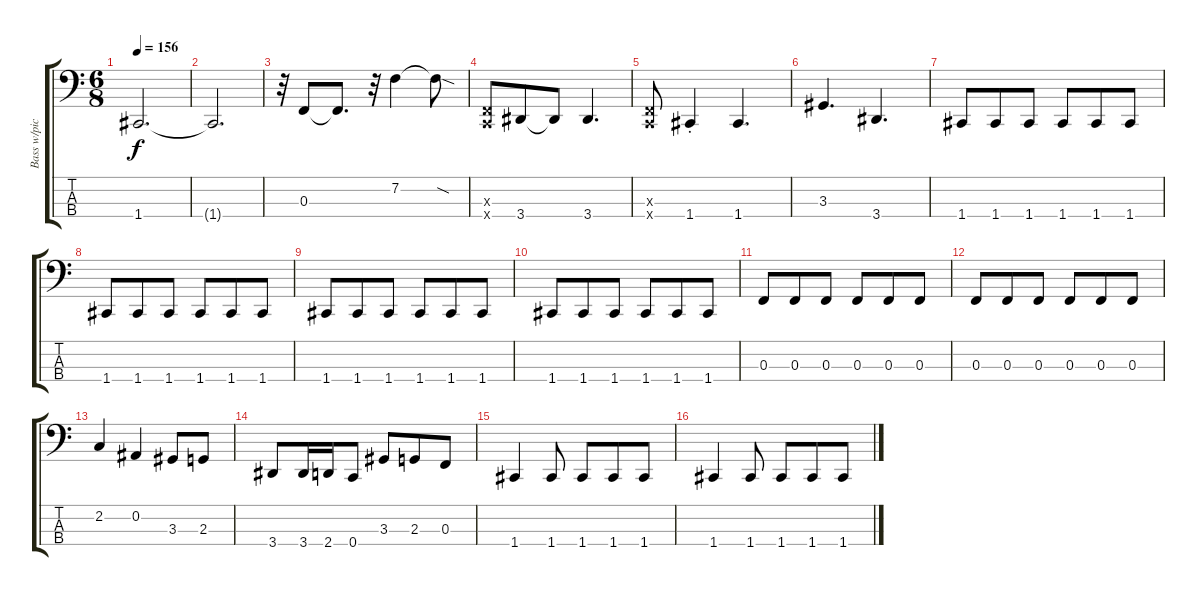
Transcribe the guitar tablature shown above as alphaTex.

\track ("Bass w/pick" "Bass w/pic") {instrument electricbasspick}
\staff {score tabs}
\tuning (Eb2 Bb1 F1 C1) {hide}
\ts (6 8)
\tempo 156
\clef f4
\ks c
1.4.2{d dy f} |
1.4{t}.2{d} |
r.32 0.3.8 0.3{t}.8{d} r.32 7.2.4 7.2{sod t}.8 |
(0.3{x} 0.4{x}).8 3.4.8 3.4{t}.8 3.4.4{d} |
(0.3{x} 0.4{x}).8 1.4{st}.4 1.4.4{d} |
3.3.4{d} 3.4.4{d} |
1.4.8 1.4.8 1.4.8 1.4.8 1.4.8 1.4.8 |
1.4.8 1.4.8 1.4.8 1.4.8 1.4.8 1.4.8 |
1.4.8 1.4.8 1.4.8 1.4.8 1.4.8 1.4.8 |
1.4.8 1.4.8 1.4.8 1.4.8 1.4.8 1.4.8 |
0.3.8 0.3.8 0.3.8 0.3.8 0.3.8 0.3.8 |
0.3.8 0.3.8 0.3.8 0.3.8 0.3.8 0.3.8 |
2.2.4 0.2.4 3.3.8 2.3.8 |
3.4.8 3.4.16 2.4.16 0.4.8 3.3.8 2.3.8 0.3.8 |
1.4.4 1.4.8 1.4.8 1.4.8 1.4.8 |
1.4.4 1.4.8 1.4.8 1.4.8 1.4.8
